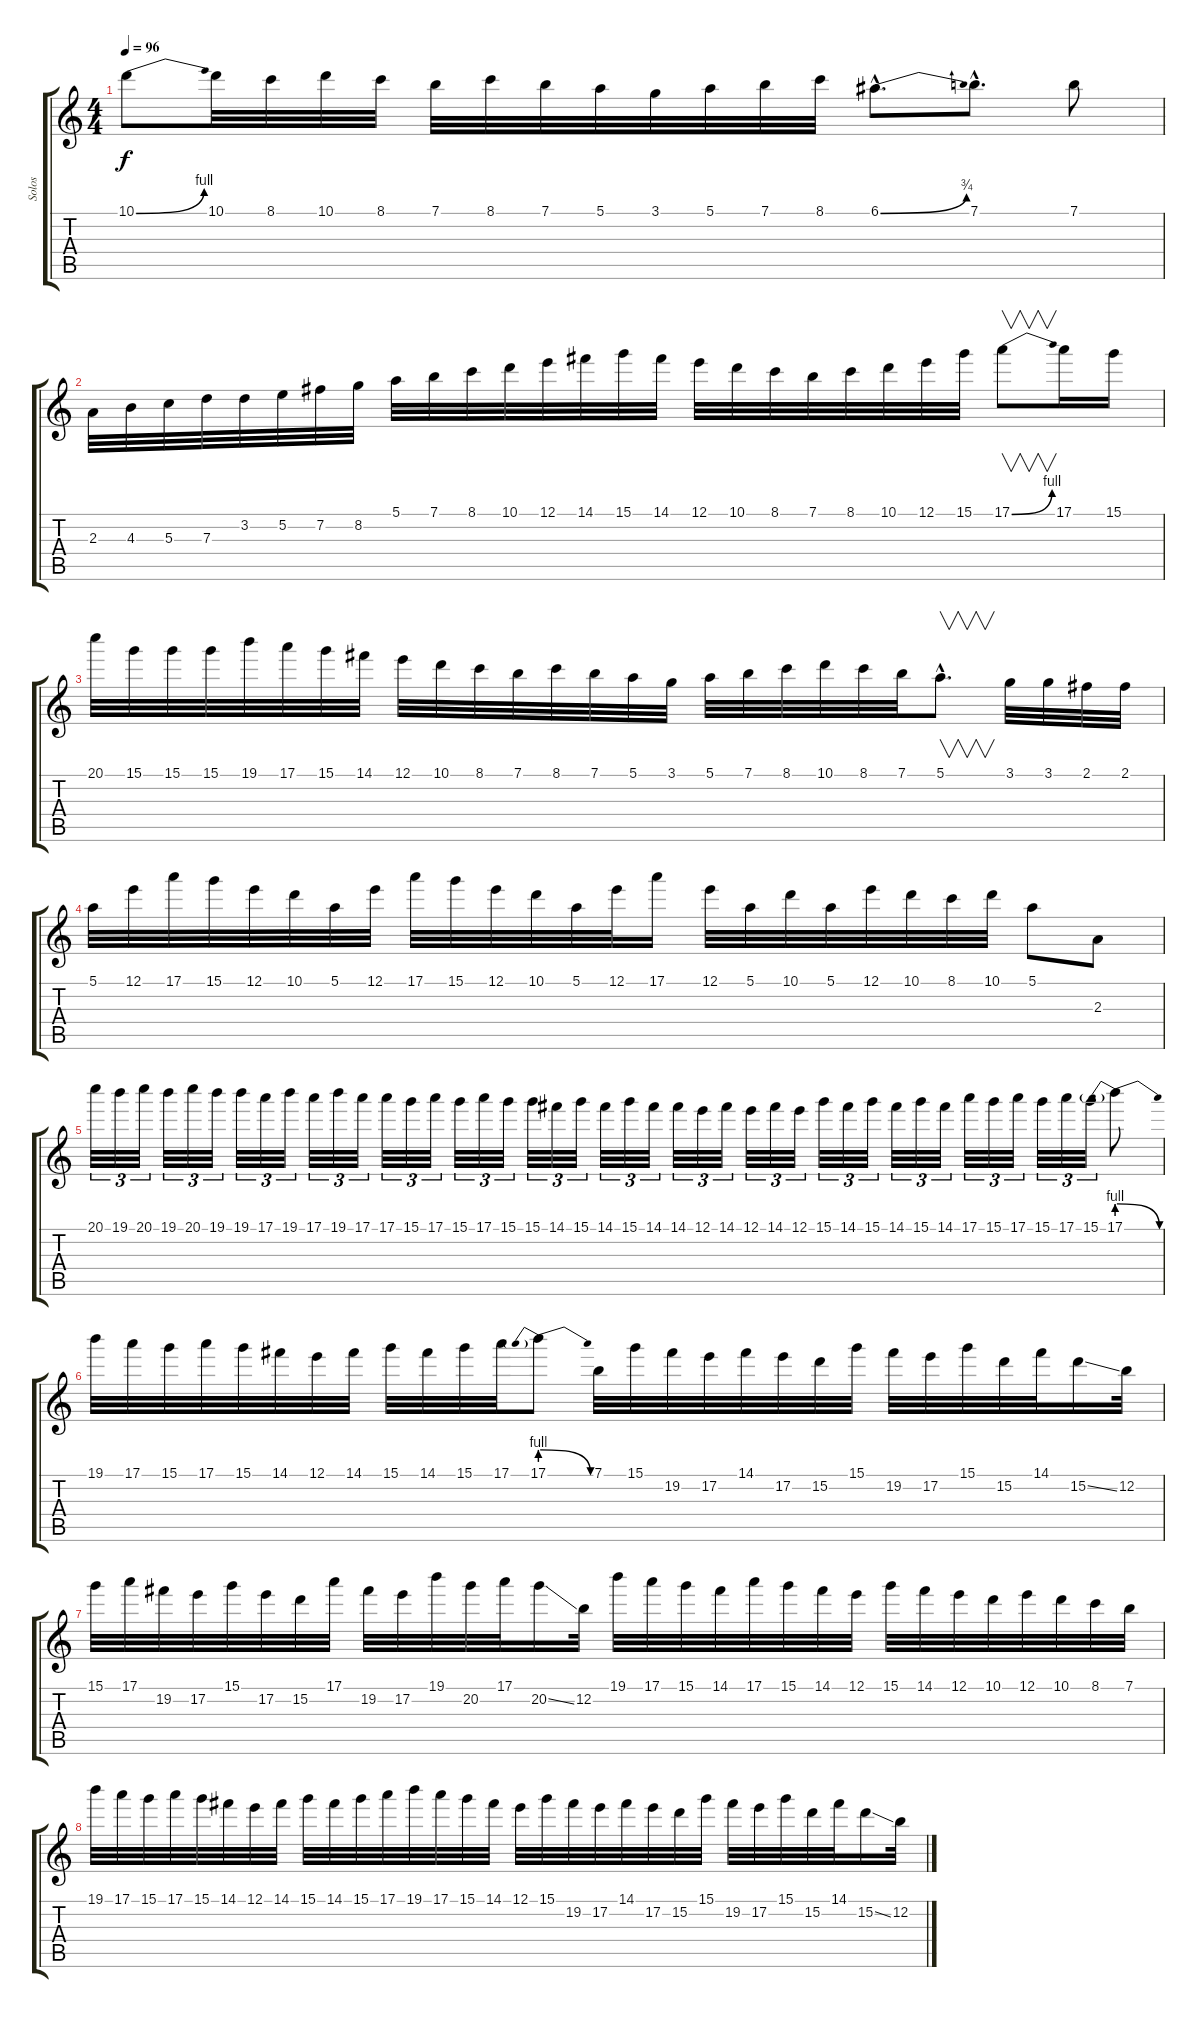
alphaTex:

\track ("Solos" "Solos") {instrument distortionguitar}
\staff {score tabs}
\tuning (E4 B3 G3 D3 A2 E2) {hide}
\ts (4 4)
\tempo 96
\clef g2
\ks c
10.1{be (bend 0 0 60 4)}.8{dy f} 10.1.32 8.1.32 10.1.32 8.1.32 7.1.32 8.1.32 7.1.32 5.1.32 3.1.32 5.1.32 7.1.32 8.1.32 6.1{be (bend 0 0 60 3) hac}.8{d} 7.1{hac}.8{d} 7.1.8 |
2.3.32{instrument overdrivenguitar} 4.3.32 5.3.32 7.3.32 3.2.32 5.2.32 7.2.32 8.2.32 5.1.32 7.1.32 8.1.32 10.1.32 12.1.32 14.1.32 15.1.32 14.1.32 12.1.32 10.1.32 8.1.32 7.1.32 8.1.32 10.1.32 12.1.32 15.1.32 17.1{be (bend 0 0 60 4)}.8{v} 17.1.16 15.1.16 |
20.1.32 15.1.32 15.1.32 15.1.32 19.1.32 17.1.32 15.1.32 14.1.32 12.1.32 10.1.32 8.1.32 7.1.32 8.1.32 7.1.32 5.1.32 3.1.32 5.1.32 7.1.32 8.1.32 10.1.32 8.1.32 7.1.32 5.1{hac}.8{v d} 3.1.32 3.1.32 2.1.32 2.1.32 |
5.1.32 12.1.32 17.1.32 15.1.32 12.1.32 10.1.32 5.1.32 12.1.32 17.1.32 15.1.32 12.1.32 10.1.32 5.1.32 12.1.32 17.1.16 12.1.32 5.1.32 10.1.32 5.1.32 12.1.32 10.1.32 8.1.32 10.1.32 5.1.8 2.3.8 |
20.1.32{tu (3 2)} 19.1.32{tu (3 2)} 20.1.32{tu (3 2)} 19.1.32{tu (3 2)} 20.1.32{tu (3 2)} 19.1.32{tu (3 2)} 19.1.32{tu (3 2)} 17.1.32{tu (3 2)} 19.1.32{tu (3 2)} 17.1.32{tu (3 2)} 19.1.32{tu (3 2)} 17.1.32{tu (3 2)} 17.1.32{tu (3 2)} 15.1.32{tu (3 2)} 17.1.32{tu (3 2)} 15.1.32{tu (3 2)} 17.1.32{tu (3 2)} 15.1.32{tu (3 2)} 15.1.32{tu (3 2)} 14.1.32{tu (3 2)} 15.1.32{tu (3 2)} 14.1.32{tu (3 2)} 15.1.32{tu (3 2)} 14.1.32{tu (3 2)} 14.1.32{tu (3 2)} 12.1.32{tu (3 2)} 14.1.32{tu (3 2)} 12.1.32{tu (3 2)} 14.1.32{tu (3 2)} 12.1.32{tu (3 2)} 15.1.32{tu (3 2)} 14.1.32{tu (3 2)} 15.1.32{tu (3 2)} 14.1.32{tu (3 2)} 15.1.32{tu (3 2)} 14.1.32{tu (3 2)} 17.1.32{tu (3 2)} 15.1.32{tu (3 2)} 17.1.32{tu (3 2)} 15.1.32{tu (3 2)} 17.1.32{tu (3 2)} 15.1.32{tu (3 2)} 17.1{be (prebendrelease 0 4 60 0)}.8 |
19.1.32{instrument distortionguitar} 17.1.32 15.1.32 17.1.32 15.1.32 14.1.32 12.1.32 14.1.32 15.1.32 14.1.32 15.1.32 17.1.32 17.1{be (prebendrelease 0 4 60 0)}.8 7.1.32 15.1.32 19.2.32 17.2.32 14.1.32 17.2.32 15.2.32 15.1.32 19.2.32 17.2.32 15.1.32 15.2.32 14.1.32 15.2{ss}.16 12.2.32 |
15.1.32 17.1.32 19.2.32 17.2.32 15.1.32 17.2.32 15.2.32 17.1.32 19.2.32 17.2.32 19.1.32 20.2.32 17.1.32 20.2{ss}.16 12.2.32 19.1.32 17.1.32 15.1.32 14.1.32 17.1.32 15.1.32 14.1.32 12.1.32 15.1.32 14.1.32 12.1.32 10.1.32 12.1.32 10.1.32 8.1.32 7.1.32 |
19.1.32 17.1.32 15.1.32 17.1.32 15.1.32 14.1.32 12.1.32 14.1.32 15.1.32 14.1.32 15.1.32 17.1.32 19.1.32 17.1.32 15.1.32 14.1.32 12.1.32 15.1.32 19.2.32 17.2.32 14.1.32 17.2.32 15.2.32 15.1.32 19.2.32 17.2.32 15.1.32 15.2.32 14.1.32 15.2{ss}.16 12.2.32
